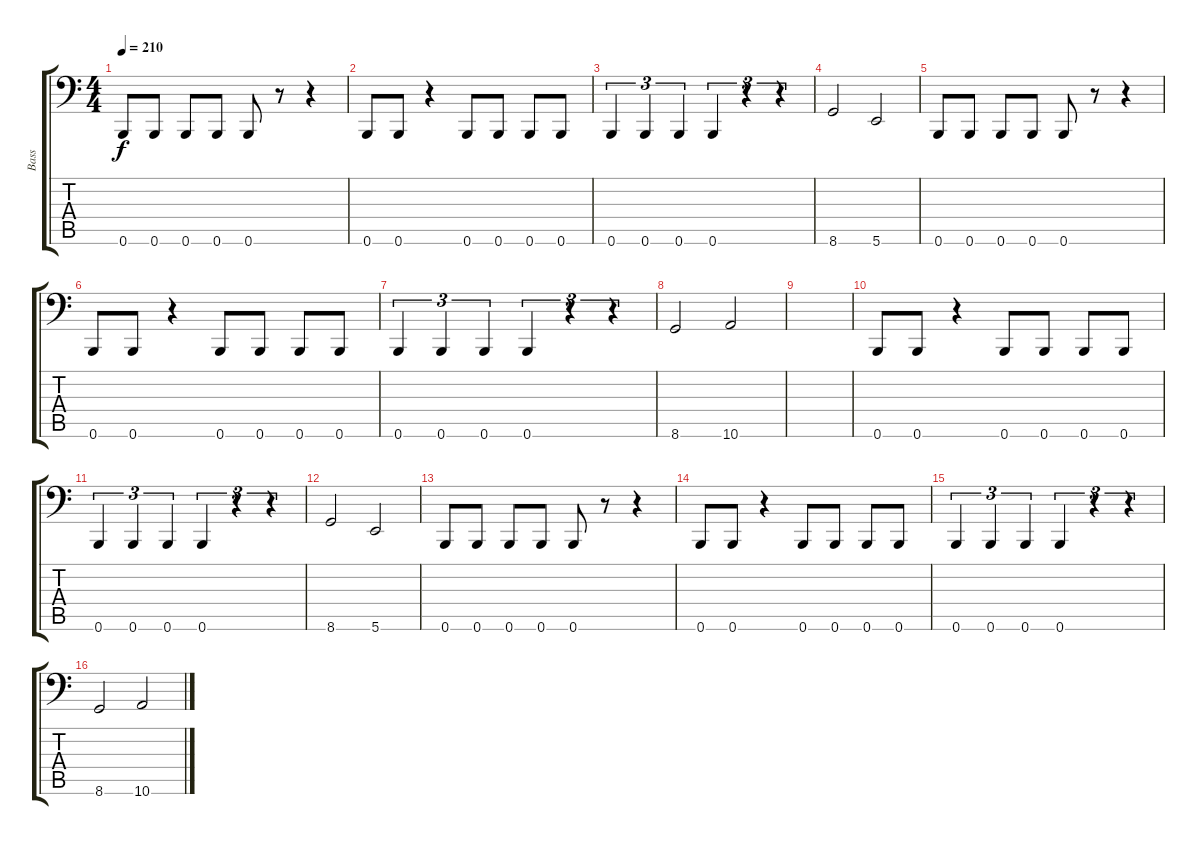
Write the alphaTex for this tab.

\track ("Bass" "Bass") {instrument electricbasspick}
\staff {score tabs}
\tuning (Db3 Ab2 E2 B1 Gb1 B0) {hide}
\ts (4 4)
\tempo 210
\clef f4
\ks c
0.6.8{dy f} 0.6.8 0.6.8 0.6.8 0.6.8 r.8 r.4 |
0.6.8 0.6.8 r.4 0.6.8 0.6.8 0.6.8 0.6.8 |
0.6.4{tu (3 2)} 0.6.4{tu (3 2)} 0.6.4{tu (3 2)} 0.6.4{tu (3 2)} r.4{tu (3 2)} r.4{tu (3 2)} |
8.6.2 5.6.2 |
0.6.8 0.6.8 0.6.8 0.6.8 0.6.8 r.8 r.4 |
0.6.8 0.6.8 r.4 0.6.8 0.6.8 0.6.8 0.6.8 |
0.6.4{tu (3 2)} 0.6.4{tu (3 2)} 0.6.4{tu (3 2)} 0.6.4{tu (3 2)} r.4{tu (3 2)} r.4{tu (3 2)} |
8.6.2 10.6.2 |
|
0.6.8 0.6.8 r.4 0.6.8 0.6.8 0.6.8 0.6.8 |
0.6.4{tu (3 2)} 0.6.4{tu (3 2)} 0.6.4{tu (3 2)} 0.6.4{tu (3 2)} r.4{tu (3 2)} r.4{tu (3 2)} |
8.6.2 5.6.2 |
0.6.8 0.6.8 0.6.8 0.6.8 0.6.8 r.8 r.4 |
0.6.8 0.6.8 r.4 0.6.8 0.6.8 0.6.8 0.6.8 |
0.6.4{tu (3 2)} 0.6.4{tu (3 2)} 0.6.4{tu (3 2)} 0.6.4{tu (3 2)} r.4{tu (3 2)} r.4{tu (3 2)} |
8.6.2 10.6.2
